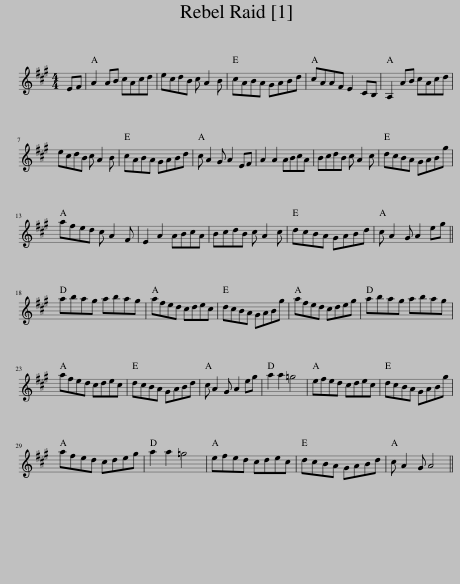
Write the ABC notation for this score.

X:1
L:1/8
M:4/4
I:linebreak $
K:A
V:1 treble
V:1
 EF | A2 AB cAcd | ecdB c A2 B | cABA GABd | cAAF E2 CB, | %5
 A,2 AB cAcd |$ ecdB c A2 B | cABA GABd | c A2 G A2 EF | A2 A2 ABcA | %10
 BcdB c A2 c | dcBA GABg |$ afed c A2 F | E2 A2 ABcA | BcdB c A2 c | %15
 dcBA GABd | c A2 G A2 eg ||$ abag abag | afed cdec | dcBA GABg | %20
 afed cdeg | abag abag |$ afed cdec | dcBA GABd | c A2 G A2 eg | %25
 a2 a2 =g4 | efed cdec | dcBA GABg |$ afed cdeg | a2 a2 =g4 | %30
 efed cdec | dcBA GABd | c A2 G A4 || %33
